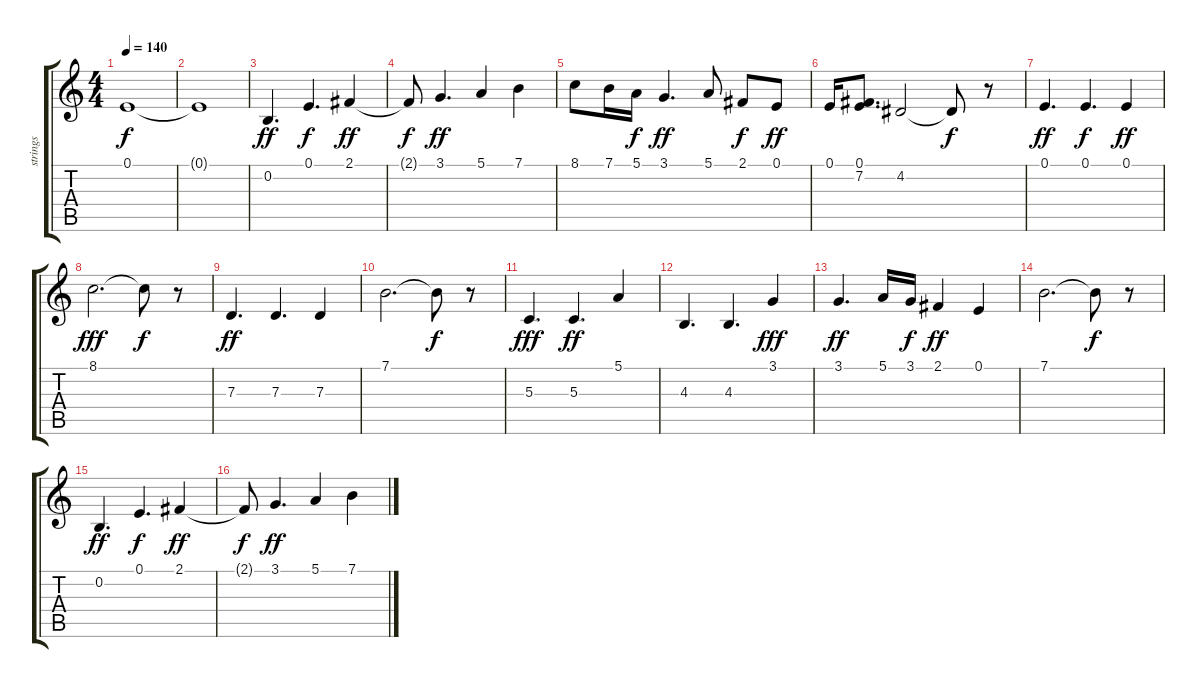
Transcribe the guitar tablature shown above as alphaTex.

\track ("strings" "strings") {instrument stringensemble1}
\staff {score tabs}
\tuning (E4 B3 G3 D3 A2 E2) {hide}
\ts (4 4)
\tempo 140
\clef g2
\ks c
0.1{t}.1{dy f} |
0.1{t}.1 |
0.2.4{d dy ff} 0.1.4{d dy f} 2.1.4{dy ff} |
2.1{t}.8{dy f} 3.1.4{d dy ff} 5.1.4 7.1.4 |
8.1.8 7.1.16 5.1.16{dy f} 3.1.4{d dy ff} 5.1.8 2.1.8{dy f} 0.1.8{dy ff} |
0.1.16 (0.1 7.2).8{d} 4.2.2 4.2{t}.8{dy f} r.8 |
0.1.4{d dy ff} 0.1.4{d dy f} 0.1.4{dy ff} |
8.1.2{d dy fff} 8.1{t}.8{dy f} r.8 |
7.3.4{d dy ff} 7.3.4{d} 7.3.4 |
7.1.2{d} 7.1{t}.8{dy f} r.8 |
5.3.4{d dy fff} 5.3.4{d dy ff} 5.1.4 |
4.3.4{d} 4.3.4{d} 3.1.4{dy fff} |
3.1.4{d dy ff} 5.1.16 3.1.16{dy f} 2.1.4{dy ff} 0.1.4 |
7.1.2{d} 7.1{t}.8{dy f} r.8 |
0.2.4{d dy ff} 0.1.4{d dy f} 2.1.4{dy ff} |
2.1{t}.8{dy f} 3.1.4{d dy ff} 5.1.4 7.1.4
